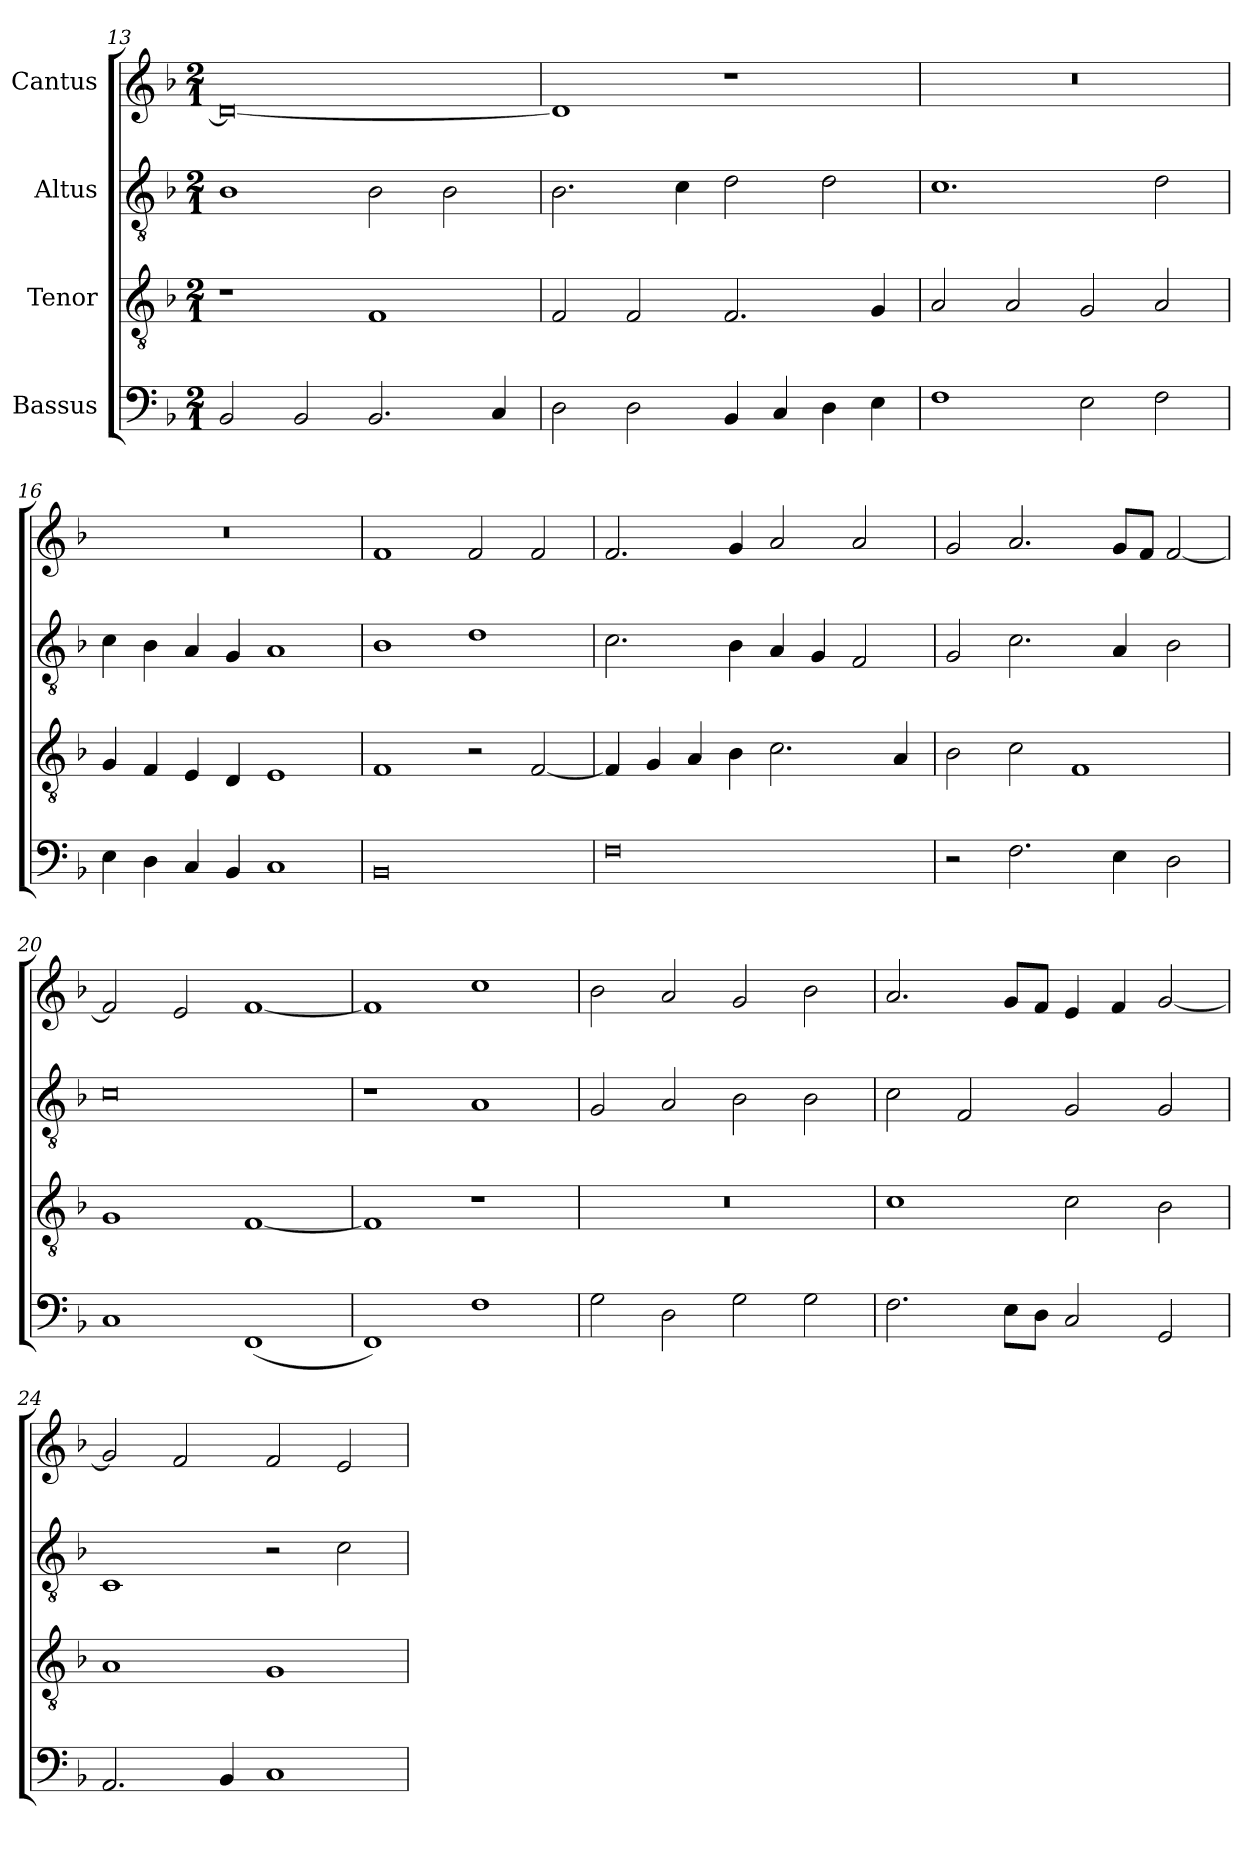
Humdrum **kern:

**kern	**kern	**kern	**kern
*part4	*part3	*part2	*part1
*staff4	*staff3	*staff2	*staff1
*I"Bassus	*I"Tenor	*I"Altus	*I"Cantus
*clefF4	*clefGv2	*clefGv2	*clefG2
*	*ITrd7c12	*ITrd7c12	*
*k[b-]	*k[b-]	*k[b-]	*k[b-]
*F:	*F:	*F:	*F:
*M2/1	*M2/1	*M2/1	*M2/1
=13	=13	=13	=13
2BB-i/	1r	1BB-i	0di_<
2BB-i/	.	.	.
2.BB-i/	1FFi	2BB-i\	.
.	.	2BB-i\	.
4Ci/	.	.	.
=14	=14	=14	=14
2Di\	2FFi/	2.BB-i\	1di]
2Di\	2FFi/	.	.
.	.	4Ci\	.
4BB-i/	2.FFi/	2Di\	1r
4Ci/	.	.	.
4Di\	.	2Di\	.
4Ei\	4GGi/	.	.
=15	=15	=15	=15
!	!	!	!LO:N:vis=1
1Fi	2AAi/	1.Ci	0r
.	2AAi/	.	.
2Ei\	2GGi/	.	.
2Fi\	2AAi/	2Di\	.
!!LO:LB:g=z
=16	=16	=16	=16
!	!	!	!LO:N:vis=1
4Ei\	4GGi/	4Ci\	0r
4Di\	4FFi/	4BB-i\	.
4Ci/	4EEi/	4AAi/	.
4BB-i/	4DDi/	4GGi/	.
1Ci	1EEi	1AAi	.
=17	=17	=17	=17
0BB-i	1FFi	1BB-i	1fi
.	2r	1Di	2fi/
.	[<2FFi/	.	2fi/
=18	=18	=18	=18
0Fi	4FFi/]	2.Ci\	2.fi/
.	4GGi/	.	.
.	4AAi/	.	.
.	4BB-i\	4BB-i\	4gi/
.	2.Ci\	4AAi/	2ai/
.	.	4GGi/	.
.	.	2FFi/	2ai/
.	4AAi/	.	.
=19	=19	=19	=19
2r	2BB-i\	2GGi/	2gi/
2.Fi\	2Ci\	2.Ci\	2.ai/
.	1FFi	.	.
4Ei\	.	4AAi/	8gi/L
.	.	.	8fi/J
2Di\	.	2BB-i\	[<2fi/
=20	=20	=20	=20
1Ci	1GGi	0Ci	2fi/]
.	.	.	2ei/
(1FFi	[<1FFi	.	[<1fi
=21	=21	=21	=21
1FFi)	1FFi]	1r	1fi]
1Fi	1r	1AAi	1cci
!!LO:LB:g=z
=22	=22	=22	=22
!	!LO:N:vis=1	!	!
2Gi\	0r	2GGi/	2b-i\
2Di\	.	2AAi/	2ai/
2Gi\	.	2BB-i\	2gi/
2Gi\	.	2BB-i\	2b-i\
=23	=23	=23	=23
2.Fi\	1Ci	2Ci\	2.ai/
.	.	2FFi/	.
8Ei\L	.	.	8gi/L
8Di\J	.	.	8fi/J
2Ci/	2Ci\	2GGi/	4ei/
.	.	.	4fi/
2GGi/	2BB-i\	2GGi/	[<2gi/
=24	=24	=24	=24
2.AAi/	1AAi	1CCi	2gi/]
.	.	.	2fi/
4BB-i/	.	.	.
1Ci	1GGi	2r	2fi/
.	.	2Ci\	2ei/
=	=	=	=
*-	*-	*-	*-
